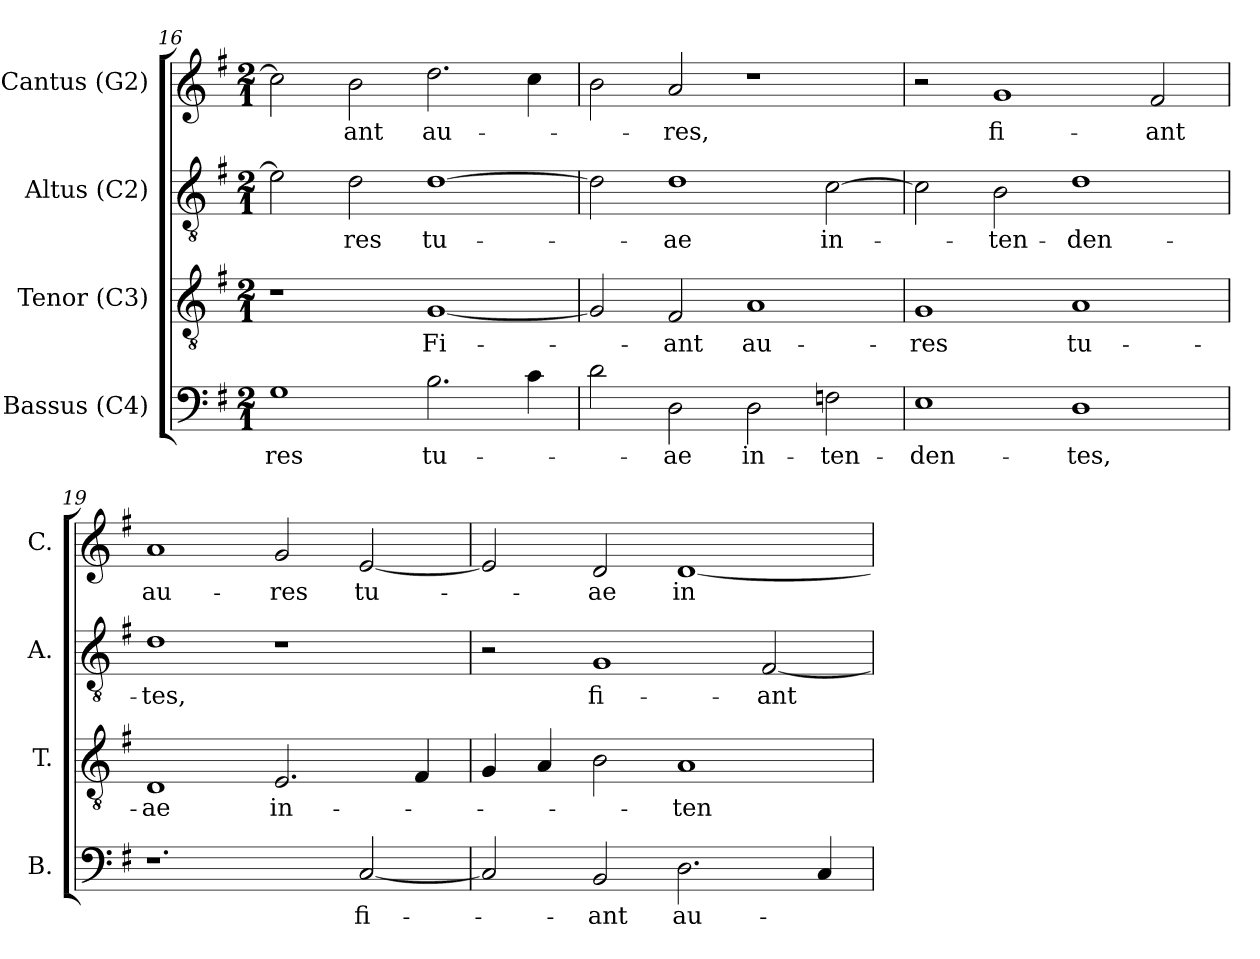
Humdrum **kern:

**kern	**text	**kern	**text	**kern	**text	**kern	**text
*part4	*part4	*part3	*part3	*part2	*part2	*part1	*part1
*staff4	*staff4	*staff3	*staff3	*staff2	*staff2	*staff1	*staff1
*I"Bassus (C4)	*	*I"Tenor (C3)	*	*I"Altus (C2)	*	*I"Cantus (G2)	*
*I'B.	*	*I'T.	*	*I'A.	*	*I'C.	*
*clefF4	*	*clefGv2	*	*clefGv2	*	*clefG2	*
*	*	*ITrd7c12	*	*ITrd7c12	*	*	*
*k[f#]	*	*k[f#]	*	*k[f#]	*	*k[f#]	*
*G:	*	*G:	*	*G:	*	*G:	*
*M2/1	*	*M2/1	*	*M2/1	*	*M2/1	*
=16	=16	=16	=16	=16	=16	=16	=16
!	!LO:LY:b:color=#000000	!	!	!	!	!	!
1Gi	-res	1r	.	2Ei\]	.	2cci\]	.
!	!	!	!	!	!LO:LY:b:color=#000000	!	!
!	!	!	!	!	!	!	!LO:LY:b:color=#000000
.	.	.	.	2Di\	-res	2bi\	-ant
!	!LO:LY:b:color=#000000	!	!	!	!	!	!
!	!	!	!LO:LY:b:color=#000000	!	!	!	!
!	!	!	!	!	!LO:LY:b:color=#000000	!	!
!	!	!	!	!	!	!	!LO:LY:b:color=#000000
2.Bi\	tu-	[1GGi	Fi-	[1Di	tu-	2.ddi\	au-
4ci\	.	.	.	.	.	4cci\	.
=17	=17	=17	=17	=17	=17	=17	=17
2di\	.	2GGi/]	.	2Di\]	.	2bi\	.
!	!LO:LY:b:color=#000000	!	!	!	!	!	!
!	!	!	!LO:LY:b:color=#000000	!	!	!	!
!	!	!	!	!	!LO:LY:b:color=#000000	!	!
!	!	!	!	!	!	!	!LO:LY:b:color=#000000
2Di\	-ae	2FF#i/	-ant	1Di	-ae	2ai/	-res,
!	!LO:LY:b:color=#000000	!	!	!	!	!	!
!	!	!	!LO:LY:b:color=#000000	!	!	!	!
2Di\	in-	1AAi	au-	.	.	1r	.
!	!LO:LY:b:color=#000000	!	!	!	!	!	!
!	!	!	!	!	!LO:LY:b:color=#000000	!	!
2Fni\	-ten-	.	.	[2Ci\	in-	.	.
!!LO:LB:g=z
=18	=18	=18	=18	=18	=18	=18	=18
!	!LO:LY:b:color=#000000	!	!	!	!	!	!
!	!	!	!LO:LY:b:color=#000000	!	!	!	!
1Ei	-den-	1GGi	-res	2Ci\]	.	2r	.
!	!	!	!	!	!LO:LY:b:color=#000000	!	!
!	!	!	!	!	!	!	!LO:LY:b:color=#000000
.	.	.	.	2BBi\	-ten-	1gi	fi-
!	!LO:LY:b:color=#000000	!	!	!	!	!	!
!	!	!	!LO:LY:b:color=#000000	!	!	!	!
!	!	!	!	!	!LO:LY:b:color=#000000	!	!
1Di	-tes,	1AAi	tu-	1Di	-den-	.	.
!	!	!	!	!	!	!	!LO:LY:b:color=#000000
.	.	.	.	.	.	2f#i/	-ant
=19	=19	=19	=19	=19	=19	=19	=19
!	!	!	!LO:LY:b:color=#000000	!	!	!	!
!	!	!	!	!	!LO:LY:b:color=#000000	!	!
!	!	!	!	!	!	!	!LO:LY:b:color=#000000
1.r	.	1DDi	-ae	1Di	-tes,	1ai	au-
!	!	!	!LO:LY:b:color=#000000	!	!	!	!
!	!	!	!	!	!	!	!LO:LY:b:color=#000000
.	.	2.EEi/	in-	1r	.	2gi/	-res
!	!LO:LY:b:color=#000000	!	!	!	!	!	!
!	!	!	!	!	!	!	!LO:LY:b:color=#000000
[2Ci/	fi-	.	.	.	.	[2ei/	tu-
.	.	4FF#i/	.	.	.	.	.
=20	=20	=20	=20	=20	=20	=20	=20
2Ci/]	.	4GGi/	.	2r	.	2ei/]	.
.	.	4AAi/	.	.	.	.	.
!	!LO:LY:b:color=#000000	!	!	!	!	!	!
!	!	!	!	!	!LO:LY:b:color=#000000	!	!
!	!	!	!	!	!	!	!LO:LY:b:color=#000000
2BBi/	-ant	2BBi\	.	1GGi	fi-	2di/	-ae
!	!LO:LY:b:color=#000000	!	!	!	!	!	!
!	!	!	!LO:LY:b:color=#000000	!	!	!	!
!	!	!	!	!	!	!	!LO:LY:b:color=#000000
2.Di\	au-	1AAi	-ten-	.	.	[1di	in-
!	!	!	!	!	!LO:LY:b:color=#000000	!	!
.	.	.	.	[2FF#i/	-ant	.	.
4Ci/	.	.	.	.	.	.	.
=	=	=	=	=	=	=	=
*-	*-	*-	*-	*-	*-	*-	*-
